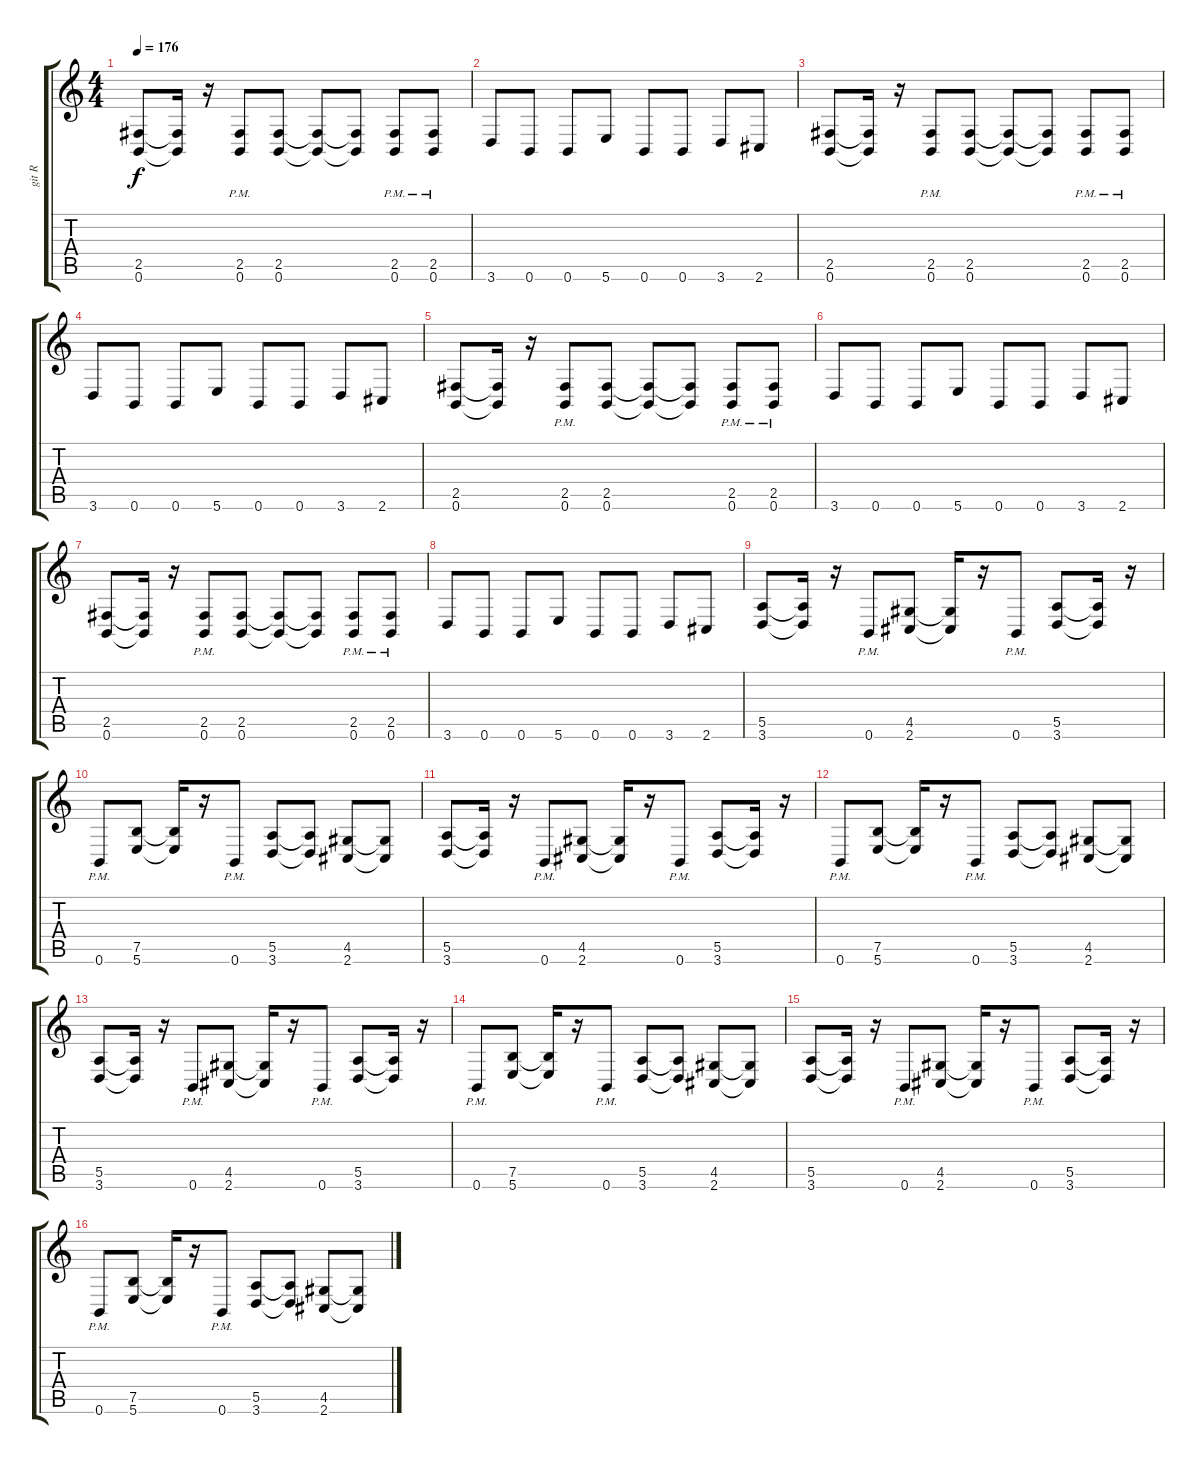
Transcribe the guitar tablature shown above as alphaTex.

\track ("git R" "git R") {instrument distortionguitar}
\staff {score tabs}
\tuning (B3 Gb3 D3 A2 E2 B1) {hide}
\ts (4 4)
\tempo 176
\clef g2
\ks c
(2.5 0.6).8{dy f} (2.5{t} 0.6{t}).16 r.16 (2.5{pm} 0.6{pm}).8 (2.5 0.6).8 (2.5{t} 0.6{t}).8 (2.5{t} 0.6{t}).8 (2.5{pm} 0.6{pm}).8 (2.5{pm} 0.6{pm}).8 |
3.6.8 0.6.8 0.6.8 5.6.8 0.6.8 0.6.8 3.6.8 2.6.8 |
(2.5 0.6).8 (2.5{t} 0.6{t}).16 r.16 (2.5{pm} 0.6{pm}).8 (2.5 0.6).8 (2.5{t} 0.6{t}).8 (2.5{t} 0.6{t}).8 (2.5{pm} 0.6{pm}).8 (2.5{pm} 0.6{pm}).8 |
3.6.8 0.6.8 0.6.8 5.6.8 0.6.8 0.6.8 3.6.8 2.6.8 |
(2.5 0.6).8 (2.5{t} 0.6{t}).16 r.16 (2.5{pm} 0.6{pm}).8 (2.5 0.6).8 (2.5{t} 0.6{t}).8 (2.5{t} 0.6{t}).8 (2.5{pm} 0.6{pm}).8 (2.5{pm} 0.6{pm}).8 |
3.6.8 0.6.8 0.6.8 5.6.8 0.6.8 0.6.8 3.6.8 2.6.8 |
(2.5 0.6).8 (2.5{t} 0.6{t}).16 r.16 (2.5{pm} 0.6{pm}).8 (2.5 0.6).8 (2.5{t} 0.6{t}).8 (2.5{t} 0.6{t}).8 (2.5{pm} 0.6{pm}).8 (2.5{pm} 0.6{pm}).8 |
3.6.8 0.6.8 0.6.8 5.6.8 0.6.8 0.6.8 3.6.8 2.6.8 |
(5.5 3.6).8 (5.5{t} 3.6{t}).16 r.16 0.6{pm}.8 (4.5 2.6).8 (4.5{t} 2.6{t}).16 r.16 0.6{pm}.8 (5.5 3.6).8 (5.5{t} 3.6{t}).16 r.16 |
0.6{pm}.8 (7.5 5.6).8 (7.5{t} 5.6{t}).16 r.16 0.6{pm}.8 (5.5 3.6).8 (5.5{t} 3.6{t}).8 (4.5 2.6).8 (4.5{t} 2.6{t}).8 |
(5.5 3.6).8 (5.5{t} 3.6{t}).16 r.16 0.6{pm}.8 (4.5 2.6).8 (4.5{t} 2.6{t}).16 r.16 0.6{pm}.8 (5.5 3.6).8 (5.5{t} 3.6{t}).16 r.16 |
0.6{pm}.8 (7.5 5.6).8 (7.5{t} 5.6{t}).16 r.16 0.6{pm}.8 (5.5 3.6).8 (5.5{t} 3.6{t}).8 (4.5 2.6).8 (4.5{t} 2.6{t}).8 |
(5.5 3.6).8 (5.5{t} 3.6{t}).16 r.16 0.6{pm}.8 (4.5 2.6).8 (4.5{t} 2.6{t}).16 r.16 0.6{pm}.8 (5.5 3.6).8 (5.5{t} 3.6{t}).16 r.16 |
0.6{pm}.8 (7.5 5.6).8 (7.5{t} 5.6{t}).16 r.16 0.6{pm}.8 (5.5 3.6).8 (5.5{t} 3.6{t}).8 (4.5 2.6).8 (4.5{t} 2.6{t}).8 |
(5.5 3.6).8 (5.5{t} 3.6{t}).16 r.16 0.6{pm}.8 (4.5 2.6).8 (4.5{t} 2.6{t}).16 r.16 0.6{pm}.8 (5.5 3.6).8 (5.5{t} 3.6{t}).16 r.16 |
0.6{pm}.8 (7.5 5.6).8 (7.5{t} 5.6{t}).16 r.16 0.6{pm}.8 (5.5 3.6).8 (5.5{t} 3.6{t}).8 (4.5 2.6).8 (4.5{t} 2.6{t}).8
